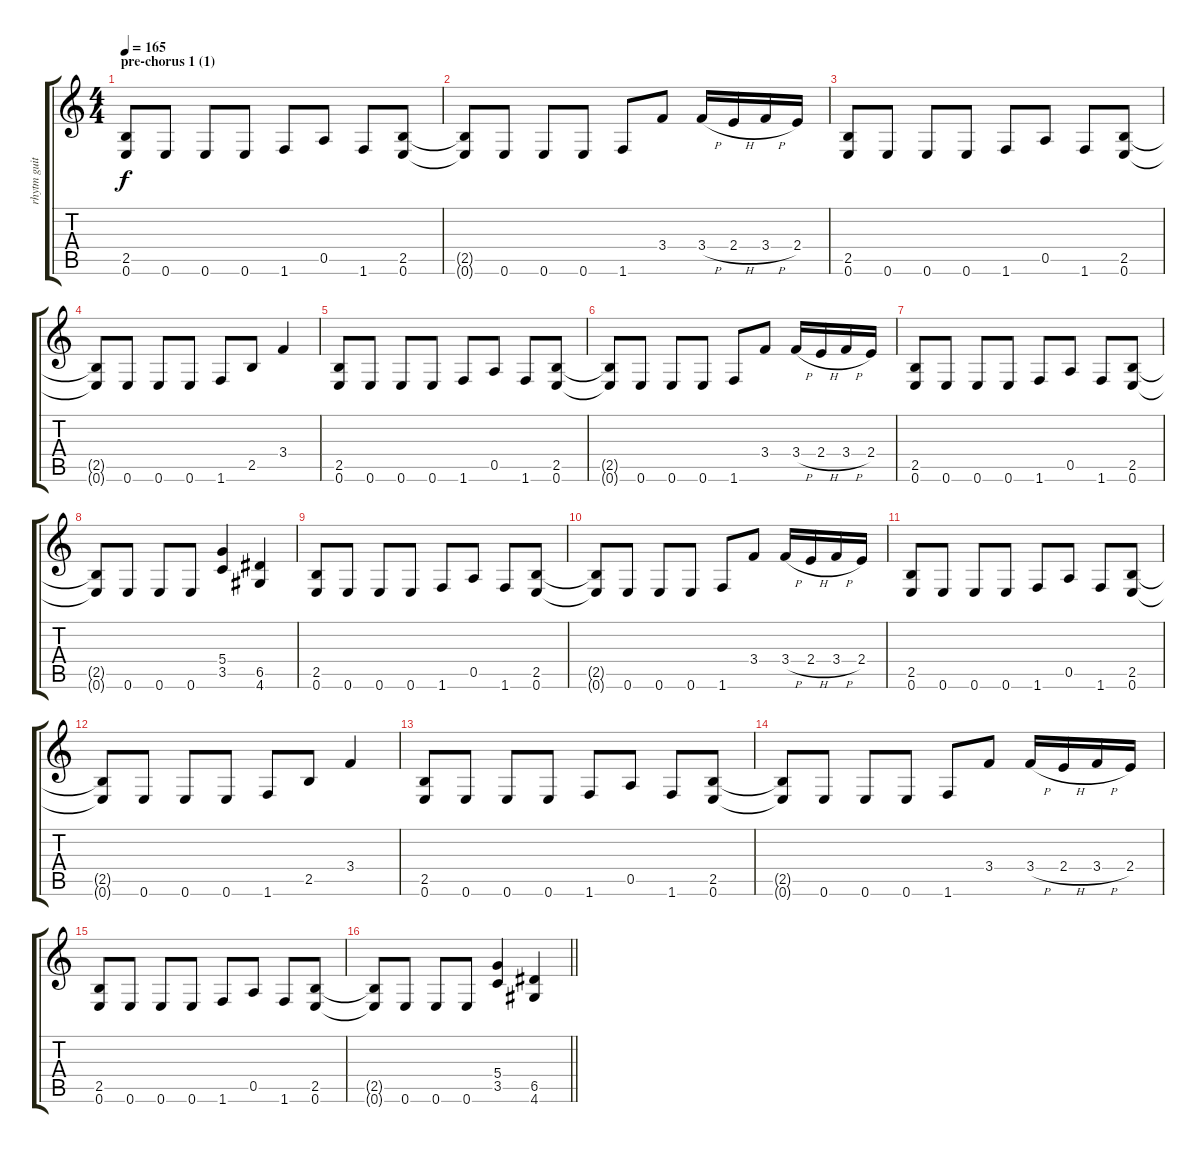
\track ("rhytm guitars" "rhytm guit") {instrument distortionguitar}
\staff {score tabs}
\tuning (E4 B3 G3 D3 A2 E2) {hide}
\ts (4 4)
\section ("" "pre-chorus 1 (1)")
\tempo 165
\clef g2
\ks c
(2.5 0.6).8{dy f} 0.6.8 0.6.8 0.6.8 1.6.8 0.5.8 1.6.8 (2.5 0.6).8 |
(2.5{t} 0.6{t}).8 0.6.8 0.6.8 0.6.8 1.6.8 3.4.8 3.4{h}.16 2.4{h}.16 3.4{h}.16 2.4.16 |
(2.5 0.6).8 0.6.8 0.6.8 0.6.8 1.6.8 0.5.8 1.6.8 (2.5 0.6).8 |
(2.5{t} 0.6{t}).8 0.6.8 0.6.8 0.6.8 1.6.8 2.5.8 3.4.4 |
(2.5 0.6).8 0.6.8 0.6.8 0.6.8 1.6.8 0.5.8 1.6.8 (2.5 0.6).8 |
(2.5{t} 0.6{t}).8 0.6.8 0.6.8 0.6.8 1.6.8 3.4.8 3.4{h}.16 2.4{h}.16 3.4{h}.16 2.4.16 |
(2.5 0.6).8 0.6.8 0.6.8 0.6.8 1.6.8 0.5.8 1.6.8 (2.5 0.6).8 |
(2.5{t} 0.6{t}).8 0.6.8 0.6.8 0.6.8 (5.4 3.5).4 (6.5 4.6).4 |
(2.5 0.6).8 0.6.8 0.6.8 0.6.8 1.6.8 0.5.8 1.6.8 (2.5 0.6).8 |
(2.5{t} 0.6{t}).8 0.6.8 0.6.8 0.6.8 1.6.8 3.4.8 3.4{h}.16 2.4{h}.16 3.4{h}.16 2.4.16 |
(2.5 0.6).8 0.6.8 0.6.8 0.6.8 1.6.8 0.5.8 1.6.8 (2.5 0.6).8 |
(2.5{t} 0.6{t}).8 0.6.8 0.6.8 0.6.8 1.6.8 2.5.8 3.4.4 |
(2.5 0.6).8 0.6.8 0.6.8 0.6.8 1.6.8 0.5.8 1.6.8 (2.5 0.6).8 |
(2.5{t} 0.6{t}).8 0.6.8 0.6.8 0.6.8 1.6.8 3.4.8 3.4{h}.16 2.4{h}.16 3.4{h}.16 2.4.16 |
(2.5 0.6).8 0.6.8 0.6.8 0.6.8 1.6.8 0.5.8 1.6.8 (2.5 0.6).8 |
\barLineRight lightlight
(2.5{t} 0.6{t}).8 0.6.8 0.6.8 0.6.8 (5.4 3.5).4 (6.5 4.6).4
